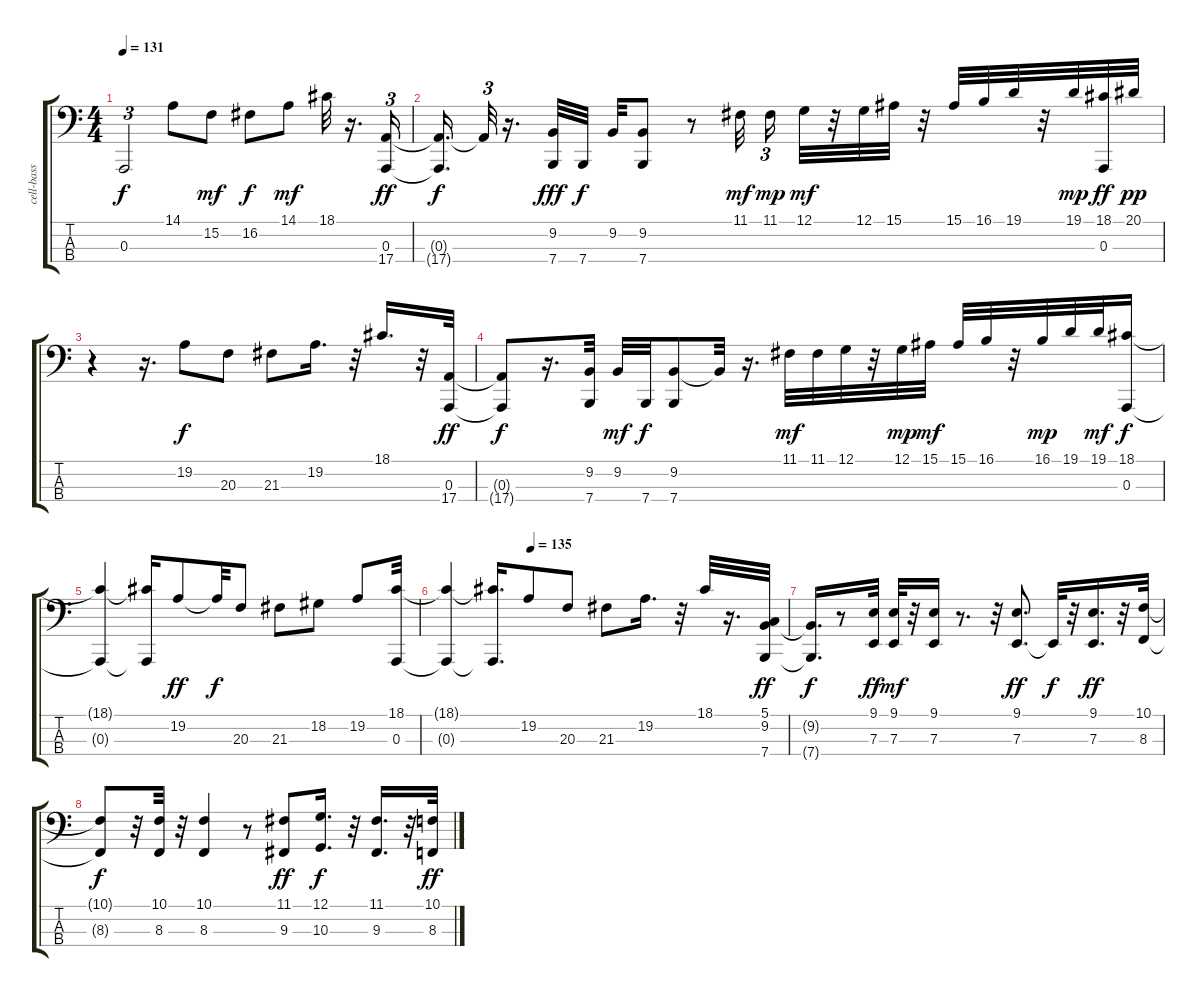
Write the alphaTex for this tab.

\track ("cell-bass" "cell-bass") {instrument stringensemble2}
\staff {score tabs}
\tuning (G2 D2 A1 E1) {hide}
\ts (4 4)
\tempo 131
\clef f4
\ks c
0.3{t}.2{tu (3 2) dy f} 14.1.8 15.2.8{dy mf} 16.2.8{dy f} 14.1.8{dy mf} 18.1.32 r.16{d} (0.3 17.4).16{tu (3 2) dy ff} |
(0.3{t} 17.4{t}).16{d dy f} 17.4{t}.32{tu (3 2)} r.16{d} (9.2 7.4).32{dy fff} 7.4.32{dy f} 9.2.32 (9.2 7.4).8 r.8 11.1.32{dy mf beam splitsecondary} 11.1.16{tu (3 2) dy mp} 12.1.32{dy mf} r.32 12.1.32 15.1.32 r.32 15.1.32 16.1.32 19.1.32 r.32 19.1.32{dy mp} (18.1 0.3).32{dy ff} 20.1.32{dy pp} |
r.4 r.16{d} 19.2.8{dy f} 20.3.8 21.3.8 19.2.16{d} r.32 18.1.16{d} r.32 (0.3 17.4).32{dy ff} |
(0.3{t} 17.4{t}).8{dy f} r.16{d} (9.2 7.4).32 9.2.32{dy mf} 7.4.32{dy f} (9.2 7.4).8 9.2{t}.32 r.16{d} 11.1.32{dy mf} 11.1.32 12.1.32 r.32 12.1.32{dy mp} 15.1.32{dy mf} 15.1.32 16.1.32 r.32 16.1.32{dy mp} 19.1.32 19.1.32{dy mf} (18.1 0.3).16{dy f} |
(18.1{t} 0.3{t}).4 (18.1{t} 0.3{t}).16 19.2.8{dy ff} 19.2{t}.32{dy f} 20.3.8 21.3.8 18.2.8 19.2.8 (18.1 0.3).32 |
\tempo (135 0.25)
(18.1{t} 0.3{t}).4 (18.1{t} 0.3{t}).16{d} 19.2.8 20.3.8 21.3.8 19.2.16{d} r.32 18.1.32 r.16{d} (5.1 9.2 7.4).32{dy ff} |
(9.2{t} 7.4{t}).16{d dy f} r.8 (9.1 7.3).32{dy ff} (9.1 7.3).32{dy mf} r.32 (9.1 7.3).16 r.8{d} r.32 (9.1 7.3).8{d dy ff} 7.3{t}.32{dy f} r.32 (9.1 7.3).16{d dy ff} r.32 (10.1 8.3).32 |
(10.1{t} 8.3{t}).8{dy f} r.32 (10.1 8.3).32 r.32 (10.1 8.3).4 r.8 (11.1 9.3).8{dy ff} (12.1 10.3).16{d dy f} r.32 (11.1 9.3).16{d} r.32 (10.1 8.3).32{dy ff}
